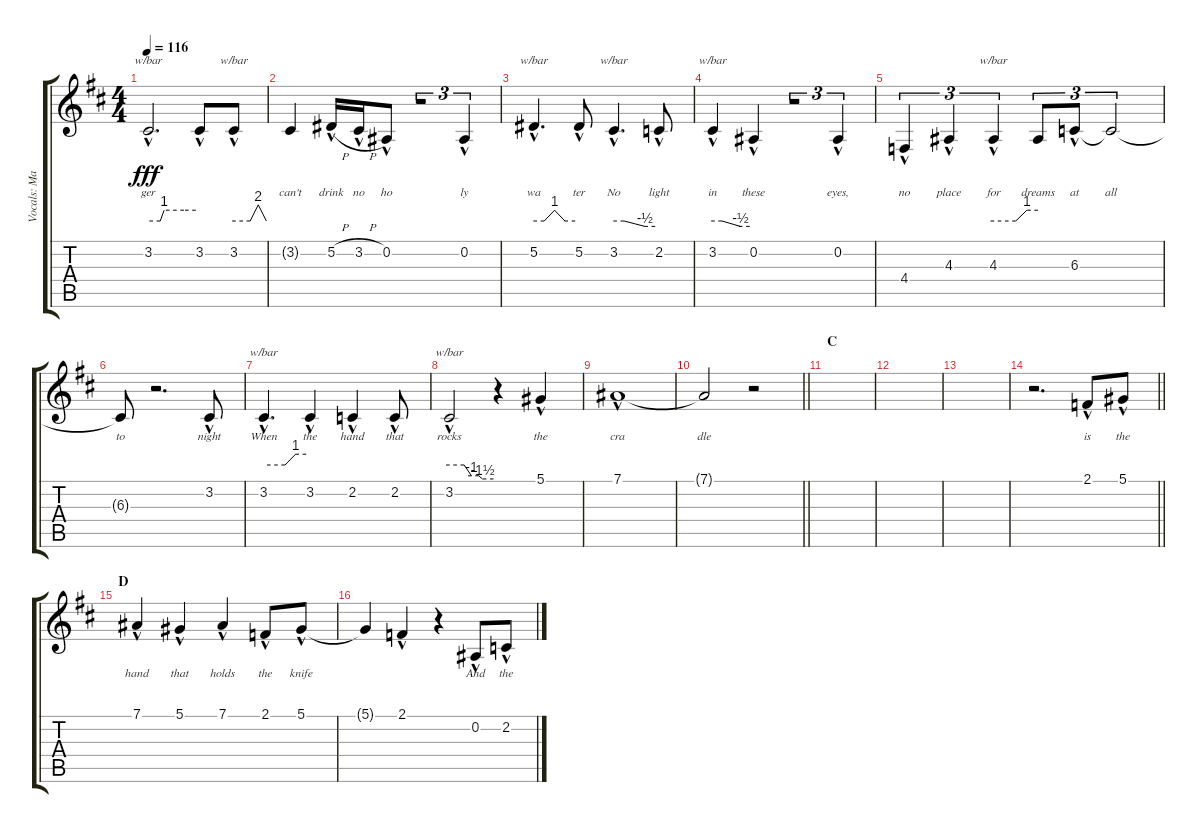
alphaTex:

\track ("Vocals: Martin" "Vocals: Ma") {instrument lead2sawtooth}
\staff {score tabs}
\tuning (Eb4 Bb3 Gb3 Db3 Ab2 Eb2) {hide}
\ts (4 4)
\tempo 116
\clef g2
\ks d
3.2{hac}.2{d tbe (custom default 0 0 15 0 20 4 45 4 60 4) lyrics (0 "ger") lyrics (1 "") lyrics (2 "") lyrics (3 "") lyrics (4 "") dy fff} 3.2{hac}.8{lyrics (0 "") lyrics (1 "") lyrics (2 "") lyrics (3 "") lyrics (4 "")} 3.2{hac}.8{tbe (custom default 0 0 30 0 45 8 60 0) lyrics (0 "") lyrics (1 "") lyrics (2 "") lyrics (3 "") lyrics (4 "")} |
3.2{t}.4{lyrics (0 "can't") lyrics (1 "") lyrics (2 "") lyrics (3 "") lyrics (4 "")} 5.2{h hac}.16{lyrics (0 "drink") lyrics (1 "") lyrics (2 "") lyrics (3 "") lyrics (4 "")} 3.2{h hac}.16{lyrics (0 "no") lyrics (1 "") lyrics (2 "") lyrics (3 "") lyrics (4 "")} 0.2{hac}.8{lyrics (0 "ho") lyrics (1 "") lyrics (2 "") lyrics (3 "") lyrics (4 "")} r.2{tu (3 2)} 0.2{hac}.4{tu (3 2) lyrics (0 "ly") lyrics (1 "") lyrics (2 "") lyrics (3 "") lyrics (4 "")} |
5.2{hac}.4{d tbe (custom default 0 0 15 0 30 4 45 0 60 0) lyrics (0 "wa") lyrics (1 "") lyrics (2 "") lyrics (3 "") lyrics (4 "")} 5.2{hac}.8{lyrics (0 "ter") lyrics (1 "") lyrics (2 "") lyrics (3 "") lyrics (4 "")} 3.2{hac}.4{d tbe (custom default 0 0 15 0 45 -2 60 -2) lyrics (0 "No") lyrics (1 "") lyrics (2 "") lyrics (3 "") lyrics (4 "")} 2.2{hac}.8{lyrics (0 "light") lyrics (1 "") lyrics (2 "") lyrics (3 "") lyrics (4 "")} |
3.2{hac}.4{tbe (custom default 0 0 15 0 45 -2 60 -2) lyrics (0 "in") lyrics (1 "") lyrics (2 "") lyrics (3 "") lyrics (4 "")} 0.2{hac}.4{lyrics (0 "these") lyrics (1 "") lyrics (2 "") lyrics (3 "") lyrics (4 "")} r.2{tu (3 2)} 0.2{hac}.4{tu (3 2) lyrics (0 "eyes,") lyrics (1 "") lyrics (2 "") lyrics (3 "") lyrics (4 "")} |
4.4{hac}.4{tu (3 2) lyrics (0 "no") lyrics (1 "") lyrics (2 "") lyrics (3 "") lyrics (4 "")} 4.3{hac}.4{tu (3 2) lyrics (0 "place") lyrics (1 "") lyrics (2 "") lyrics (3 "") lyrics (4 "")} 4.3{hac}.4{tu (3 2) tbe (custom default 0 0 30 0 45 4 60 4) lyrics (0 "for") lyrics (1 "") lyrics (2 "") lyrics (3 "") lyrics (4 "")} 4.3{t}.8{tu (3 2) lyrics (0 "dreams") lyrics (1 "") lyrics (2 "") lyrics (3 "") lyrics (4 "")} 6.3{hac}.8{tu (3 2) lyrics (0 "at") lyrics (1 "") lyrics (2 "") lyrics (3 "") lyrics (4 "")} 6.3{t}.2{tu (3 2) lyrics (0 "all") lyrics (1 "") lyrics (2 "") lyrics (3 "") lyrics (4 "")} |
6.3{t}.8{lyrics (0 "to") lyrics (1 "") lyrics (2 "") lyrics (3 "") lyrics (4 "")} r.2{d} 3.2{hac}.8{lyrics (0 "night") lyrics (1 "") lyrics (2 "") lyrics (3 "") lyrics (4 "")} |
3.2{hac}.4{d tbe (custom default 0 0 30 0 45 4 60 4) lyrics (0 "When") lyrics (1 "") lyrics (2 "") lyrics (3 "") lyrics (4 "")} 3.2{hac}.4{lyrics (0 "the") lyrics (1 "") lyrics (2 "") lyrics (3 "") lyrics (4 "")} 2.2{hac}.4{lyrics (0 "hand") lyrics (1 "") lyrics (2 "") lyrics (3 "") lyrics (4 "")} 2.2{hac}.8{lyrics (0 "that") lyrics (1 "") lyrics (2 "") lyrics (3 "") lyrics (4 "")} |
3.2{hac}.2{tbe (custom default 0 0 20 0 30 -4 40 -4 45 -6 60 -6) lyrics (0 "rocks") lyrics (1 "") lyrics (2 "") lyrics (3 "") lyrics (4 "")} r.4 5.1{hac}.4{lyrics (0 "the") lyrics (1 "") lyrics (2 "") lyrics (3 "") lyrics (4 "")} |
7.1{hac}.1{lyrics (0 "cra") lyrics (1 "") lyrics (2 "") lyrics (3 "") lyrics (4 "")} |
\barLineRight lightlight
7.1{t}.2{lyrics (0 "dle") lyrics (1 "") lyrics (2 "") lyrics (3 "") lyrics (4 "")} r.2 |
\section ("" "C")
|
|
|
\barLineRight lightlight
r.2{d} 2.1{hac}.8{lyrics (0 "is") lyrics (1 "") lyrics (2 "") lyrics (3 "") lyrics (4 "")} 5.1{hac}.8{lyrics (0 "the") lyrics (1 "") lyrics (2 "") lyrics (3 "") lyrics (4 "")} |
\section ("" "D")
7.1{hac}.4{lyrics (0 "hand") lyrics (1 "") lyrics (2 "") lyrics (3 "") lyrics (4 "")} 5.1{hac}.4{lyrics (0 "that") lyrics (1 "") lyrics (2 "") lyrics (3 "") lyrics (4 "")} 7.1{hac}.4{lyrics (0 "holds") lyrics (1 "") lyrics (2 "") lyrics (3 "") lyrics (4 "")} 2.1{hac}.8{lyrics (0 "the") lyrics (1 "") lyrics (2 "") lyrics (3 "") lyrics (4 "")} 5.1{hac}.8{lyrics (0 "knife") lyrics (1 "") lyrics (2 "") lyrics (3 "") lyrics (4 "")} |
5.1{t}.4{lyrics (0 "") lyrics (1 "") lyrics (2 "") lyrics (3 "") lyrics (4 "")} 2.1{hac}.4{lyrics (0 "") lyrics (1 "") lyrics (2 "") lyrics (3 "") lyrics (4 "")} r.4 0.2{hac}.8{lyrics (0 "And") lyrics (1 "") lyrics (2 "") lyrics (3 "") lyrics (4 "")} 2.2{hac}.8{lyrics (0 "the") lyrics (1 "") lyrics (2 "") lyrics (3 "") lyrics (4 "")}
